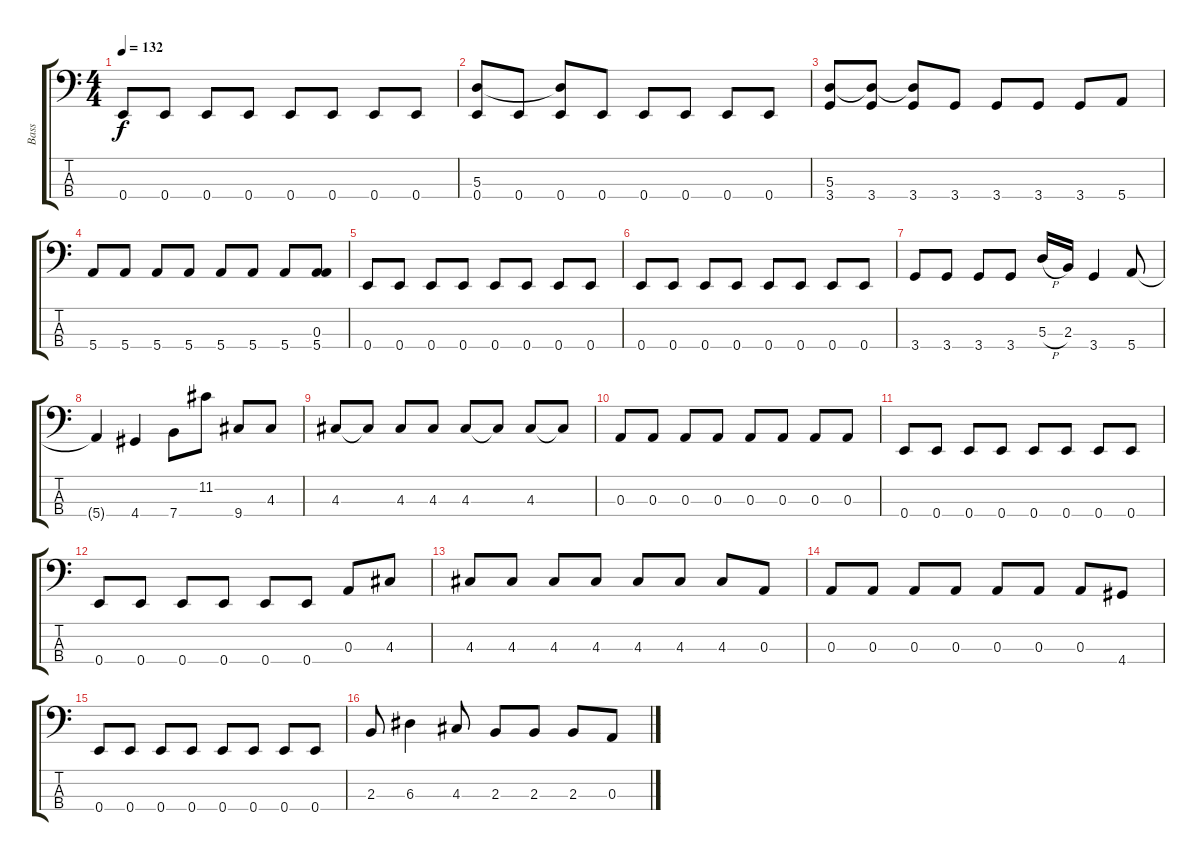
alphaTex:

\track ("Bass" "Bass") {instrument electricbassfinger}
\staff {score tabs}
\tuning (G2 D2 A1 E1) {hide}
\ts (4 4)
\tempo 132
\clef f4
\ks c
0.4.8{dy f} 0.4.8 0.4.8 0.4.8 0.4.8 0.4.8 0.4.8 0.4.8 |
(5.3 0.4).8 0.4.8 (5.3{t} 0.4).8 0.4.8 0.4.8 0.4.8 0.4.8 0.4.8 |
(5.3 3.4).8 (5.3{t} 3.4).8 (5.3{t} 3.4).8 3.4.8 3.4.8 3.4.8 3.4.8 5.4.8 |
5.4.8 5.4.8 5.4.8 5.4.8 5.4.8 5.4.8 5.4.8 (0.3 5.4).8 |
0.4.8 0.4.8 0.4.8 0.4.8 0.4.8 0.4.8 0.4.8 0.4.8 |
0.4.8 0.4.8 0.4.8 0.4.8 0.4.8 0.4.8 0.4.8 0.4.8 |
3.4.8 3.4.8 3.4.8 3.4.8 5.3{h}.16 2.3.16 3.4.4 5.4.8 |
5.4{t}.4 4.4.4 7.4.8 11.2.8 9.4.8 4.3.8 |
4.3.8 4.3{t}.8 4.3.8 4.3.8 4.3.8 4.3{t}.8 4.3.8 4.3{t}.8 |
0.3.8 0.3.8 0.3.8 0.3.8 0.3.8 0.3.8 0.3.8 0.3.8 |
0.4.8 0.4.8 0.4.8 0.4.8 0.4.8 0.4.8 0.4.8 0.4.8 |
0.4.8 0.4.8 0.4.8 0.4.8 0.4.8 0.4.8 0.3.8 4.3.8 |
4.3.8 4.3.8 4.3.8 4.3.8 4.3.8 4.3.8 4.3.8 0.3.8 |
0.3.8 0.3.8 0.3.8 0.3.8 0.3.8 0.3.8 0.3.8 4.4.8 |
0.4.8 0.4.8 0.4.8 0.4.8 0.4.8 0.4.8 0.4.8 0.4.8 |
2.3.8 6.3.4 4.3.8 2.3.8 2.3.8 2.3.8 0.3.8
